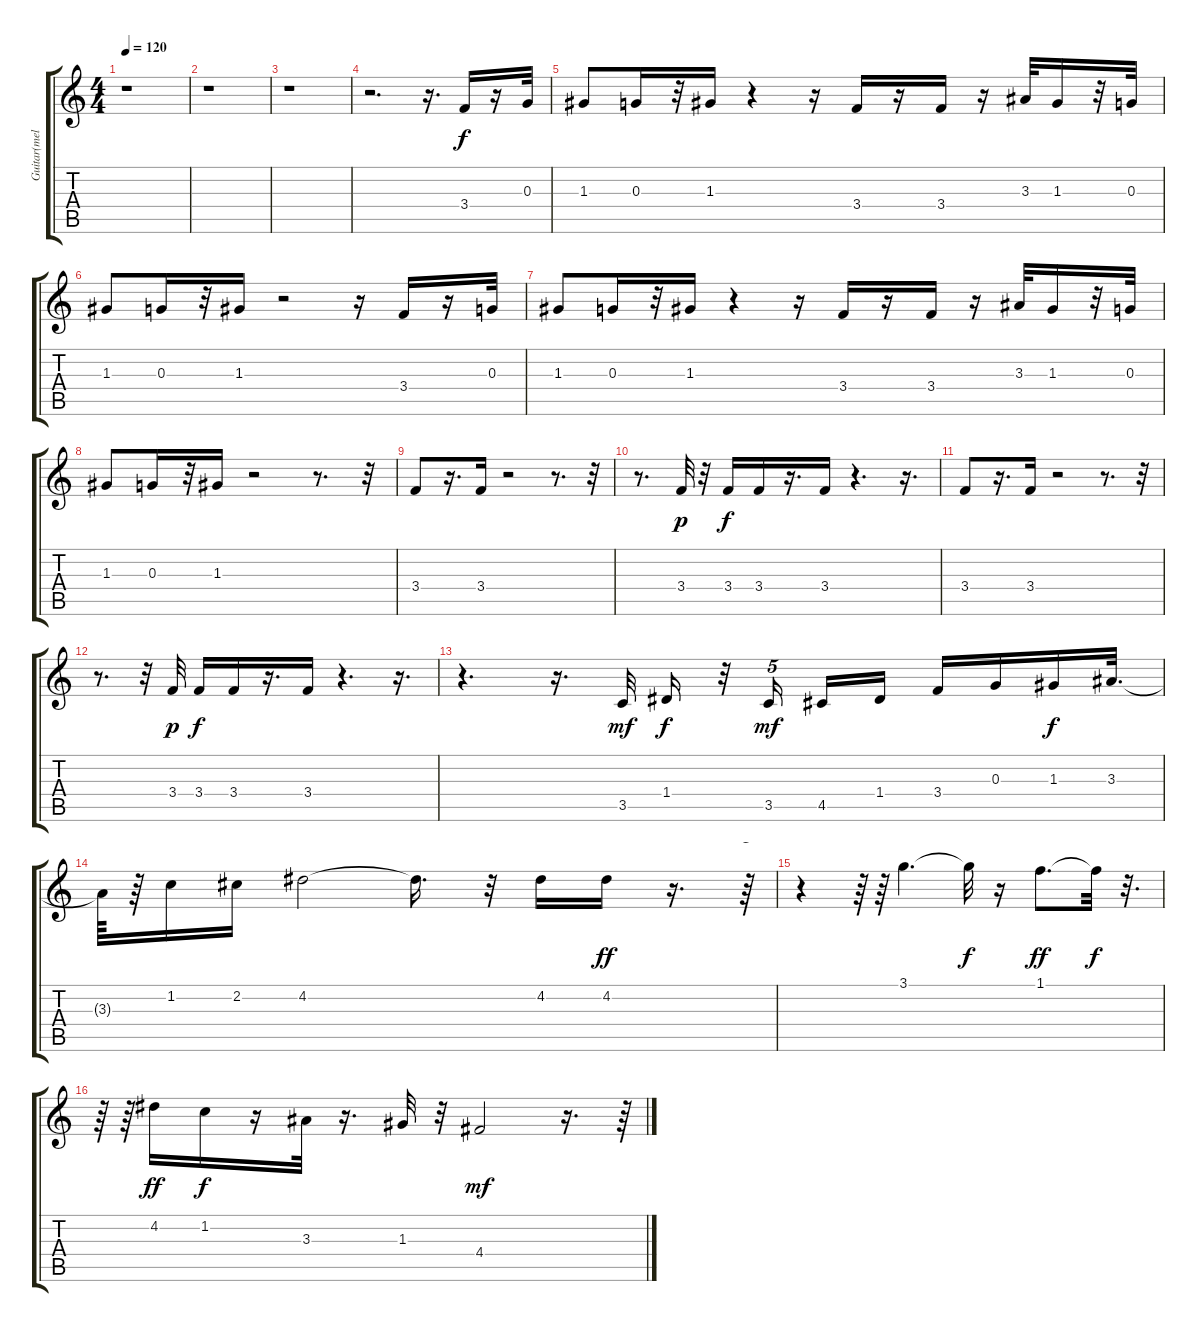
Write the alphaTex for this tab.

\track ("Guitar(melody)(+13)                 " "Guitar(mel") {instrument electricguitarjazz}
\staff {score tabs}
\tuning (E4 B3 G3 D3 A2 E2) {hide}
\ts (4 4)
\tempo 120
\clef g2
\ks c
r.1{dy f} |
r.1 |
r.1 |
r.2{d} r.16{d} 3.4.16 r.16 0.3.32 |
1.3.8 0.3.16 r.32 1.3.16 r.4 r.16 3.4.16 r.16 3.4.16 r.16 3.3.32 1.3.16 r.32 0.3.32 |
1.3.8 0.3.16 r.32 1.3.16 r.2 r.16 3.4.16 r.16 0.3.32 |
1.3.8 0.3.16 r.32 1.3.16 r.4 r.16 3.4.16 r.16 3.4.16 r.16 3.3.32 1.3.16 r.32 0.3.32 |
1.3.8 0.3.16 r.32 1.3.16 r.2 r.8{d} r.32 |
3.4.8 r.16{d} 3.4.16 r.2 r.8{d} r.32 |
r.8{d} 3.4.32{dy p} r.32 3.4.16{dy f} 3.4.16 r.16{d} 3.4.16 r.4{d} r.16{d} |
3.4.8 r.16{d} 3.4.16 r.2 r.8{d} r.32 |
r.8{d} r.32 3.4.32{dy p} 3.4.16{dy f} 3.4.16 r.16{d} 3.4.16 r.4{d} r.16{d} |
r.4{d} r.16{d} 3.5.32{dy mf} 1.4.16{dy f} r.32 3.5.16{tu (5 4) dy mf} 4.5.16 1.4.16 3.4.16 0.3.16 1.3.16{dy f} 3.3.32{d} |
3.3{t}.64 r.64 1.2.16 2.2.16 4.2.2 4.2{t}.16{d} r.32 4.2.16 4.2.16{dy ff} r.16{d} r.64{tu (5 4)} |
r.4 r.64 r.64 3.1.4{d} 3.1{t}.32{dy f} r.16 1.1.8{d dy ff} 1.1{t}.32{dy f} r.32{d} |
r.64 r.64 4.2.16{dy ff} 1.2.16{dy f} r.16 3.3.32 r.16{d} 1.3.32 r.32 4.4.2{dy mf} r.16{d} r.64{tu (5 4)}
